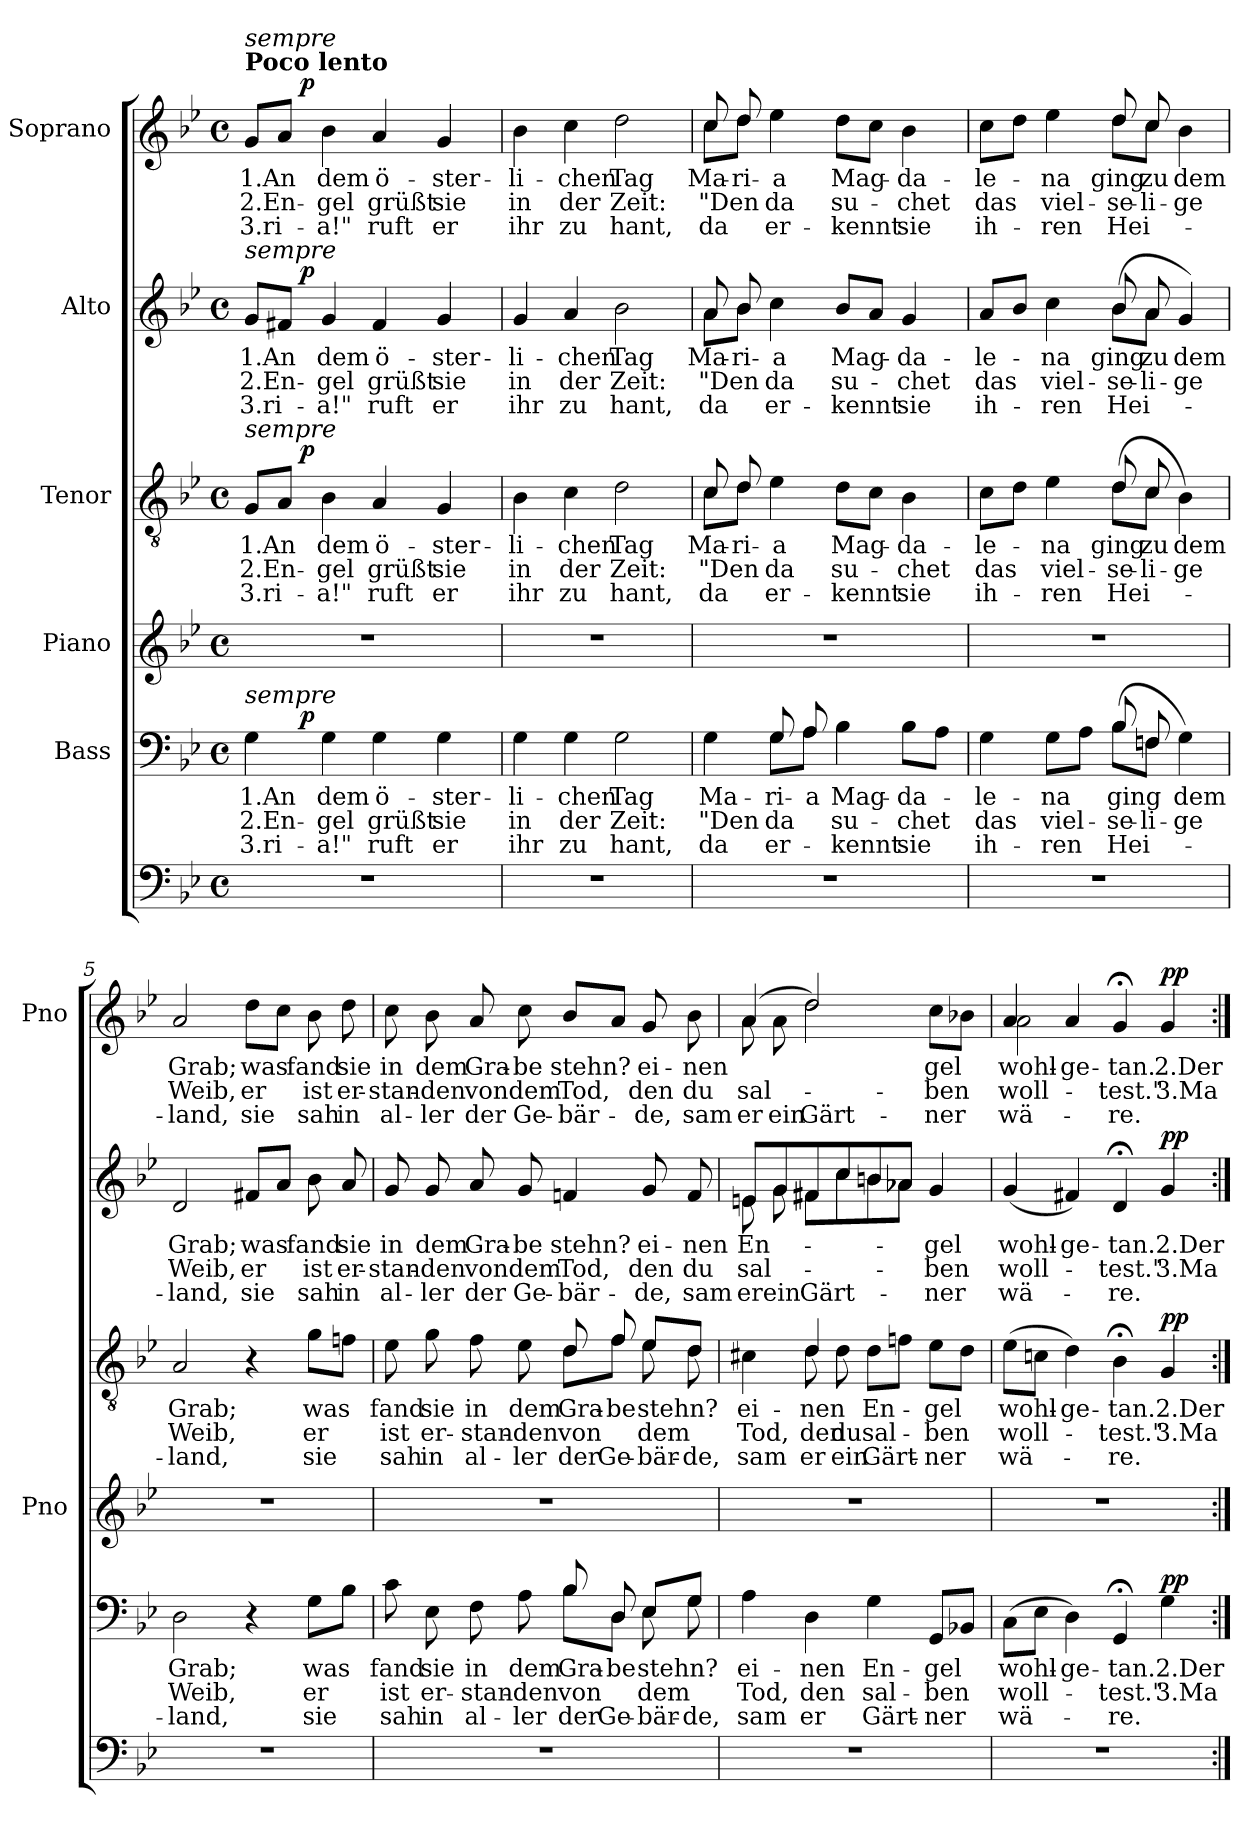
**kern	**kern	**text	**text	**text	**dynam	**kern	**kern	**text	**text	**text	**dynam	**kern	**text	**text	**text	**dynam	**kern	**text	**text	**text	**dynam
*part6	*part5	*part5	*part5	*part5	*part5	*part4	*part3	*part3	*part3	*part3	*part3	*part2	*part2	*part2	*part2	*part2	*part1	*part1	*part1	*part1	*part1
*staff6	*staff5	*staff5	*staff5	*staff5	*staff5	*staff4	*staff3	*staff3	*staff3	*staff3	*staff3	*staff2	*staff2	*staff2	*staff2	*staff2	*staff1	*staff1	*staff1	*staff1	*staff1
*	*I"Bass	*	*	*	*	*I"Piano	*I"Tenor	*	*	*	*	*I"Alto	*	*	*	*	*I"Soprano	*	*	*	*
*	*	*	*	*	*	*I'Pno	*	*	*	*	*	*	*	*	*	*	*I'Pno	*	*	*	*
*clefF4	*clefF4	*	*	*	*	*clefG2	*clefGv2	*	*	*	*	*clefG2	*	*	*	*	*clefG2	*	*	*	*
*k[b-e-]	*k[b-e-]	*	*	*	*	*k[b-e-]	*k[b-e-]	*	*	*	*	*k[b-e-]	*	*	*	*	*k[b-e-]	*	*	*	*
*g:	*g:	*	*	*	*	*g:	*g:	*	*	*	*	*g:	*	*	*	*	*g:	*	*	*	*
*M4/4	*M4/4	*	*	*	*	*M4/4	*M4/4	*	*	*	*	*M4/4	*	*	*	*	*M4/4	*	*	*	*
*met(c)	*met(c)	*	*	*	*	*met(c)	*met(c)	*	*	*	*	*met(c)	*	*	*	*	*met(c)	*	*	*	*
=1	=1	=1	=1	=1	=1	=1	=1	=1	=1	=1	=1	=1	=1	=1	=1	=1	=1	=1	=1	=1	=1
*	*^	*	*	*	*	*	*^	*	*	*	*	*^	*	*	*	*	*^	*	*	*	*
!	!	!	!	!	!	!	!	!	!	!	!	!	!	!	!	!	!	!	!	!LO:TX:a:B:t=Poco lento	!	!	!	!	!
!	!	!	!	!	!	!	!	!	!	!	!	!	!	!	!	!	!	!	!	!LO:TX:a:i:t=sempre	!	!	!	!	!
!	!	!	!	!	!	!	!	!	!	!	!	!	!	!LO:TX:a:i:t=sempre	!	!	!	!	!	!	!	!	!	!	!
!	!	!	!	!	!	!	!	!LO:TX:a:i:t=sempre	!	!	!	!	!	!	!	!	!	!	!	!	!	!	!	!	!
!	!LO:TX:a:i:t=sempre	!	!	!	!	!	!	!	!	!	!	!	!	!	!	!	!	!	!	!	!	!	!	!	!
1r	4G\	8.ryy	1.An	2.En-	3.­ri-	.	1r	8G/L	8.ryy	1.An	2.En-	3.­ri-	.	8g/L	8.ryy	1.An	2.En-	3.­ri-	.	8g/L	8.ryy	1.An	2.En-	3.­ri-	.
.	.	.	.	.	.	.	.	8A/J	.	.	.	.	.	8f#X/J	.	.	.	.	.	8a/J	.	.	.	.	.
!	!	!	!	!	!	!LO:DY:a	!	!	!	!	!	!	!LO:DY:a	!	!	!	!	!	!LO:DY:a	!	!	!	!	!	!LO:DY:a
.	.	2ryy	.	.	.	p	.	.	2ryy	.	.	.	p	.	2ryy	.	.	.	p	.	2ryy	.	.	.	p
.	4G\	.	dem	-gel	-a!"	.	.	4B-\	.	dem	-gel	-a!"	.	4g/	.	dem	-gel	-a!"	.	4b-\	.	dem	-gel	-a!"	.
.	4G\	.	ö-	grüßt	ruft	.	.	4A/	.	ö-	grüßt	ruft	.	4f#/	.	ö-	grüßt	ruft	.	4a/	.	ö-	grüßt	ruft	.
.	.	4ryy	.	.	.	.	.	.	4ryy	.	.	.	.	.	4ryy	.	.	.	.	.	4ryy	.	.	.	.
.	4G\	.	-ster-	sie	er	.	.	4G/	.	-ster-	sie	er	.	4g/	.	-ster-	sie	er	.	4g/	.	-ster-	sie	er	.
.	.	16ryy	.	.	.	.	.	.	16ryy	.	.	.	.	.	16ryy	.	.	.	.	.	16ryy	.	.	.	.
*	*	*	*	*	*	*	*	*v	*v	*	*	*	*	*	*	*	*	*	*	*v	*v	*	*	*	*
*	*v	*v	*	*	*	*	*	*	*	*	*	*	*v	*v	*	*	*	*	*	*	*	*	*
=2	=2	=2	=2	=2	=2	=2	=2	=2	=2	=2	=2	=2	=2	=2	=2	=2	=2	=2	=2	=2	=2
1r	4G\	-li-	in	ihr	.	1r	4B-\	-li-	in	ihr	.	4g/	-li-	in	ihr	.	4b-\	-li-	in	ihr	.
.	4G\	-chen	der	zu	.	.	4c\	-chen	der	zu	.	4a/	-chen	der	zu	.	4cc\	-chen	der	zu	.
.	2G\	Tag	Zeit:	hant,	.	.	2d\	Tag	Zeit:	hant,	.	2b-\	Tag	Zeit:	hant,	.	2dd\	Tag	Zeit:	hant,	.
=3	=3	=3	=3	=3	=3	=3	=3	=3	=3	=3	=3	=3	=3	=3	=3	=3	=3	=3	=3	=3	=3
*	*^	*	*	*	*	*	*^	*	*	*	*	*^	*	*	*	*	*^	*	*	*	*
1r	4G\	4ryy	Ma-	"Den	da	.	1r	8c\L	8c/	Ma-	"Den	da	.	8a\L	8a/	Ma-	"Den	da	.	8cc\L	8cc/	Ma-	"Den	da	.
.	.	.	.	.	.	.	.	8d\J	8d/	-ri-	.	.	.	8b-\J	8b-/	-ri-	.	.	.	8dd\J	8dd/	-ri-	.	.	.
.	8G\L	8G/	-ri-	da	er-	.	.	4e-\	2.ryy	-a	da	er-	.	4cc\	2.ryy	-a	da	er-	.	4ee-\	2.ryy	-a	da	er-	.
.	8A\J	8A/	-a	.	.	.	.	.	.	.	.	.	.	.	.	.	.	.	.	.	.	.	.	.	.
.	4B-\	2ryy	Mag-	su-	-kennt	.	.	8d\L	.	Mag-	su-	-kennt	.	8b-/L	.	Mag-	su-	-kennt	.	8dd\L	.	Mag-	su-	-kennt	.
.	.	.	.	.	.	.	.	8c\J	.	.	.	.	.	8a/J	.	.	.	.	.	8cc\J	.	.	.	.	.
.	8B-\L	.	-da-	-chet	sie	.	.	4B-\	.	-da-	-chet	sie	.	4g/	.	-da-	-chet	sie	.	4b-\	.	-da-	-chet	sie	.
.	8A\J	.	.	.	.	.	.	.	.	.	.	.	.	.	.	.	.	.	.	.	.	.	.	.	.
=4	=4	=4	=4	=4	=4	=4	=4	=4	=4	=4	=4	=4	=4	=4	=4	=4	=4	=4	=4	=4	=4	=4	=4	=4	=4
1r	4G\	2ryy	-le-	das	ih-	.	1r	8c\L	2ryy	-le-	das	ih-	.	8a/L	2ryy	-le-	das	ih-	.	8cc\L	2ryy	-le-	das	ih-	.
.	.	.	.	.	.	.	.	8d\J	.	.	.	.	.	8b-/J	.	.	.	.	.	8dd\J	.	.	.	.	.
.	8G\L	.	-na	viel-	-ren	.	.	4e-\	.	-na	viel-	-ren	.	4cc\	.	-na	viel-	-ren	.	4ee-\	.	-na	viel-	-ren	.
.	8A\J	.	.	.	.	.	.	.	.	.	.	.	.	.	.	.	.	.	.	.	.	.	.	.	.
.	(8B-\L	8B-/	ging	-se-	Hei-	.	.	(8d\L	8d/	ging	-se-	Hei-	.	(8b-\L	8b-/	ging	-se-	Hei-	.	8dd\L	8dd/	ging	-se-	Hei-	.
.	8Fn\J	8F/	.	-li-	.	.	.	8c\J	8c/	zu	-li-	.	.	8a\J	8a/	zu	-li-	.	.	8cc\J	8cc/	zu	-li-	.	.
.	4G\)	4ryy	dem	-ge	.	.	.	4B-\)	4ryy	dem	-ge	.	.	4g/)	4ryy	dem	-ge	.	.	4b-\	4ryy	dem	-ge	.	.
*	*	*	*	*	*	*	*	*v	*v	*	*	*	*	*	*	*	*	*	*	*v	*v	*	*	*	*
*	*v	*v	*	*	*	*	*	*	*	*	*	*	*v	*v	*	*	*	*	*	*	*	*	*
!!LO:LB:g=z
=5	=5	=5	=5	=5	=5	=5	=5	=5	=5	=5	=5	=5	=5	=5	=5	=5	=5	=5	=5	=5	=5
1r	2D\	Grab;	Weib,	-­land,	.	1r	2A/	Grab;	Weib,	-­land,	.	2d/	Grab;	Weib,	-­land,	.	2a/	Grab;	Weib,	-­land,	.
.	4r	.	.	.	.	.	4r	.	.	.	.	8f#X/L	was	er	sie	.	8dd\L	was	er	sie	.
.	.	.	.	.	.	.	.	.	.	.	.	8a/J	.	.	.	.	8cc\J	.	.	.	.
.	8G\L	was	er	sie	.	.	8g\L	was	er	sie	.	8b-\	fand	ist	sah	.	8b-\	fand	ist	sah	.
.	8B-\J	.	.	.	.	.	8fn\J	.	.	.	.	8a/	sie	er-	in	.	8dd\	sie	er-	in	.
=6	=6	=6	=6	=6	=6	=6	=6	=6	=6	=6	=6	=6	=6	=6	=6	=6	=6	=6	=6	=6	=6
*	*^	*	*	*	*	*	*^	*	*	*	*	*	*	*	*	*	*	*	*	*	*
1r	8c\	2ryy	fand	ist	sah	.	1r	8e-\	2ryy	fand	ist	sah	.	8g/	in	-stan-	al-	.	8cc\	in	-stan-	al-	.
.	8E-\	.	sie	er-	in	.	.	8g\	.	sie	er-	in	.	8g/	dem	-den	-ler	.	8b-\	dem	-den	-ler	.
.	8F\	.	in	-stan-	al-	.	.	8f\	.	in	-stan-	al-	.	8a/	Gra-	von	der	.	8a/	Gra-	von	der	.
.	8A\	.	dem	-den	-ler	.	.	8e-\	.	dem	-den	-ler	.	8g/	-be	dem	Ge-	.	8cc\	-be	dem	Ge-	.
.	8B-\L	8B-/	Gra-	von	der	.	.	8d\L	8d/	Gra-	von	der	.	4fn/	stehn?	Tod,	-bär-	.	8b-/L	stehn?	Tod,	-bär-	.
.	8D\J	8D/	-be	.	Ge-	.	.	8f\J	8f/	-be	.	Ge-	.	.	.	.	.	.	8a/J	.	.	.	.
.	8E-\	8E-/L	stehn?	dem	-bär-	.	.	8e-\	8e-/L	stehn?	dem	-bär-	.	8g/	ei-	den	-de,	.	8g/	ei-	den	-de,	.
.	8G\	8G/J	.	.	-de,	.	.	8d\	8d/J	.	.	-de,	.	8f/	-nen	du	sam	.	8b-\	-nen	du	sam	.
*	*v	*v	*	*	*	*	*	*	*	*	*	*	*	*	*	*	*	*	*	*	*	*	*
=7	=7	=7	=7	=7	=7	=7	=7	=7	=7	=7	=7	=7	=7	=7	=7	=7	=7	=7	=7	=7	=7	=7
*	*	*	*	*	*	*	*	*	*	*	*	*	*^	*	*	*	*	*^	*	*	*	*
1r	4A\	ei-	Tod,	sam	.	1r	4c#X\	4ryy	ei-	Tod,	sam	.	8en/L	8e\	En-	sal-	er	.	(4a/	8a\	.	sal-	er	.
.	.	.	.	.	.	.	.	.	.	.	.	.	8g/	8g\	.	.	ein	.	.	8a\	.	.	ein	.
.	4D\	-nen	den	er	.	.	4d/	8d\	-nen	den	er	.	8f#X/	8f#\L	.	.	Gärt-	.	2dd\)	2dd/	.	.	Gärt-	.
.	.	.	.	.	.	.	.	8d\	.	du	ein	.	8cc/	8cc\	.	.	.	.	.	.	.	.	.	.
.	4G\	En-	sal-	Gärt-	.	.	8d\L	2ryy	En-	sal-	Gärt-	.	8bn/	8b\	.	.	.	.	.	.	.	.	.	.
.	.	.	.	.	.	.	8fn\J	.	.	.	.	.	8a-X/J	8a-\J	.	.	.	.	.	.	.	.	.	.
.	8GG/L	-gel	-ben	-ner	.	.	8e-\L	.	-gel	-ben	-ner	.	4g/	4ryy	-gel	-ben	-ner	.	8cc\L	4ryy	-gel	-ben	-ner	.
.	8BB-X/J	.	.	.	.	.	8d\J	.	.	.	.	.	.	.	.	.	.	.	8b-X\J	.	.	.	.	.
*	*	*	*	*	*	*	*v	*v	*	*	*	*	*	*	*	*	*	*	*	*	*	*	*	*
*	*	*	*	*	*	*	*	*	*	*	*	*v	*v	*	*	*	*	*	*	*	*	*	*
=8	=8	=8	=8	=8	=8	=8	=8	=8	=8	=8	=8	=8	=8	=8	=8	=8	=8	=8	=8	=8	=8	=8
1r	(8C\L	wohl-	woll-	wä-	.	1r	(8e-\L	wohl-	woll-	wä-	.	(4g/	wohl-	woll-	wä-	.	4a/	2a\	wohl-	woll-	wä-	.
.	8E-\J	.	.	.	.	.	8cn\J	.	.	.	.	.	.	.	.	.	.	.	.	.	.	.
.	4D\)	-ge-	.	.	.	.	4d\)	-ge-	.	.	.	4f#X/)	-ge-	.	.	.	4a/	.	-ge-	.	.	.
.	4GG;</	-tan.	-test."	-re.	.	.	4B-;<\	-tan.	-test."	-re.	.	4d;</	-tan.	-test."	-re.	.	4g;</	2ryy	-tan.	-test."	-re.	.
!	!	!	!	!	!LO:DY:a	!	!	!	!	!	!LO:DY:a	!	!	!	!	!LO:DY:a	!	!	!	!	!	!LO:DY:a
.	4GZ\	2.Der	3.Ma­	.	pp	.	4GZ/	2.Der	3.Ma­	.	pp	4gZ/	2.Der	3.Ma­	.	pp	4gZ/	.	2.Der	3.Ma­	.	pp
*	*	*	*	*	*	*	*	*	*	*	*	*	*	*	*	*	*v	*v	*	*	*	*
=:|!	=:|!	=:|!	=:|!	=:|!	=:|!	=:|!	=:|!	=:|!	=:|!	=:|!	=:|!	=:|!	=:|!	=:|!	=:|!	=:|!	=:|!	=:|!	=:|!	=:|!	=:|!
*-	*-	*-	*-	*-	*-	*-	*-	*-	*-	*-	*-	*-	*-	*-	*-	*-	*-	*-	*-	*-	*-
